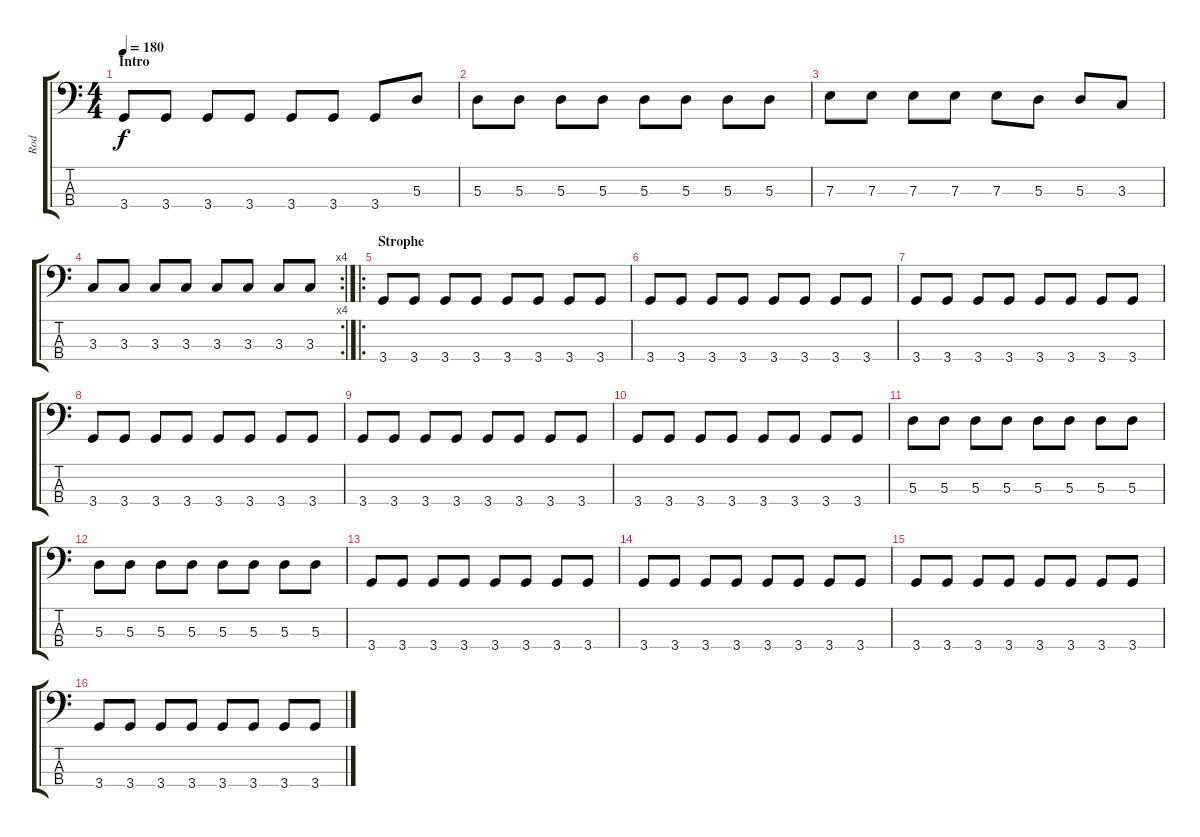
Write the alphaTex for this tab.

\track ("Rod" "Rod") {instrument electricbasspick}
\staff {score tabs}
\tuning (G2 D2 A1 E1) {hide}
\ts (4 4)
\section ("" "Intro")
\tempo 180
\clef f4
\ks c
3.4.8{dy f instrument electricbasspick} 3.4.8 3.4.8 3.4.8 3.4.8 3.4.8 3.4.8 5.3.8 |
5.3.8 5.3.8 5.3.8 5.3.8 5.3.8 5.3.8 5.3.8 5.3.8 |
7.3.8 7.3.8 7.3.8 7.3.8 7.3.8 5.3.8 5.3.8 3.3.8 |
\rc 4
3.3.8 3.3.8 3.3.8 3.3.8 3.3.8 3.3.8 3.3.8 3.3.8 |
\ro
\section ("" "Strophe")
3.4.8 3.4.8 3.4.8 3.4.8 3.4.8 3.4.8 3.4.8 3.4.8 |
3.4.8 3.4.8 3.4.8 3.4.8 3.4.8 3.4.8 3.4.8 3.4.8 |
3.4.8 3.4.8 3.4.8 3.4.8 3.4.8 3.4.8 3.4.8 3.4.8 |
3.4.8 3.4.8 3.4.8 3.4.8 3.4.8 3.4.8 3.4.8 3.4.8 |
3.4.8 3.4.8 3.4.8 3.4.8 3.4.8 3.4.8 3.4.8 3.4.8 |
3.4.8 3.4.8 3.4.8 3.4.8 3.4.8 3.4.8 3.4.8 3.4.8 |
5.3.8 5.3.8 5.3.8 5.3.8 5.3.8 5.3.8 5.3.8 5.3.8 |
5.3.8 5.3.8 5.3.8 5.3.8 5.3.8 5.3.8 5.3.8 5.3.8 |
3.4.8 3.4.8 3.4.8 3.4.8 3.4.8 3.4.8 3.4.8 3.4.8 |
3.4.8 3.4.8 3.4.8 3.4.8 3.4.8 3.4.8 3.4.8 3.4.8 |
3.4.8 3.4.8 3.4.8 3.4.8 3.4.8 3.4.8 3.4.8 3.4.8 |
3.4.8 3.4.8 3.4.8 3.4.8 3.4.8 3.4.8 3.4.8 3.4.8
